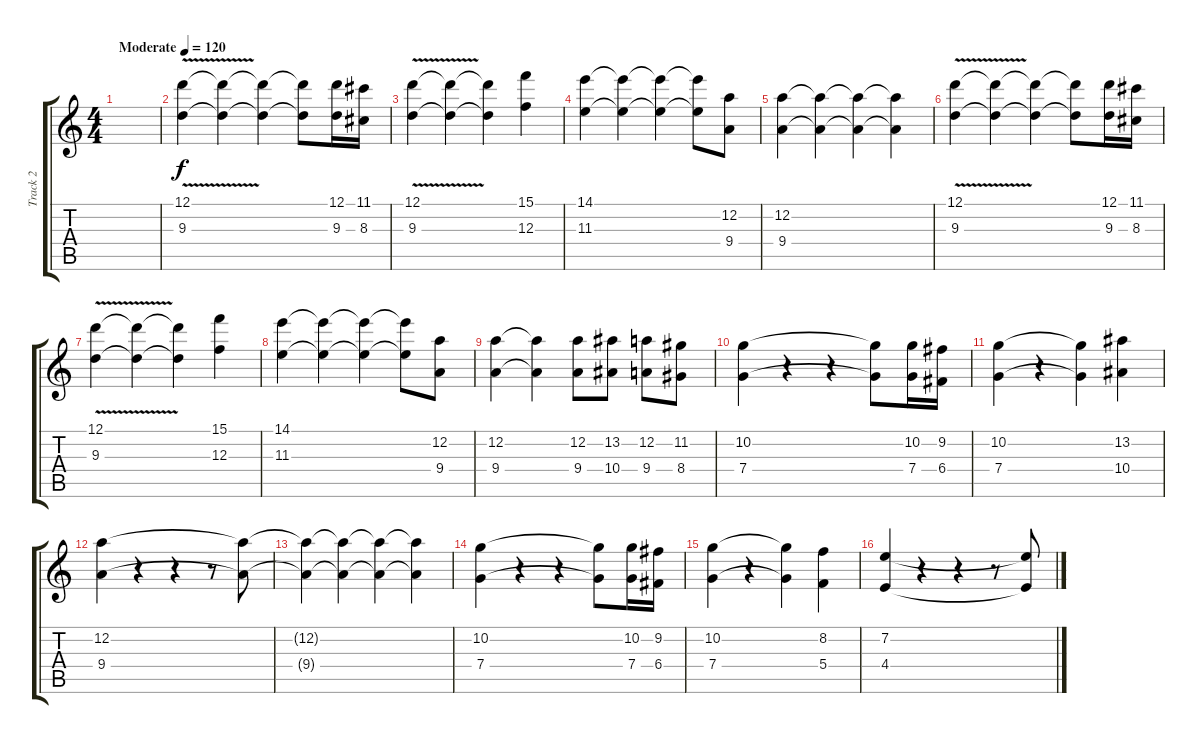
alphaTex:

\track ("Track 2" "Track 2") {instrument acousticguitarsteel}
\staff {score tabs}
\tuning (D4 A3 F3 C3 G2 D2) {hide}
\ts (4 4)
\tempo (120 "Moderate")
\clef g2
\ks c
|
(12.1{v} 9.3{v}).4 (12.1{t} 9.3{t}).4 (12.1{t} 9.3{t}).4 (12.1{t} 9.3{t}).8 (12.1 9.3).16 (11.1 8.3).16 |
(12.1{v} 9.3{v}).4 (12.1{t} 9.3{t}).4 (12.1{t} 9.3{t}).4 (15.1 12.3).4 |
(14.1 11.3).4 (14.1{t} 11.3{t}).4 (14.1{t} 11.3{t}).4 (14.1{t} 11.3{t}).8 (12.2 9.4).8 |
(12.2 9.4).4 (12.2{t} 9.4{t}).4 (12.2{t} 9.4{t}).4 (12.2{t} 9.4{t}).4 |
(12.1{v} 9.3{v}).4 (12.1{t} 9.3{t}).4 (12.1{t} 9.3{t}).4 (12.1{t} 9.3{t}).8 (12.1 9.3).16 (11.1 8.3).16 |
(12.1{v} 9.3{v}).4 (12.1{t} 9.3{t}).4 (12.1{t} 9.3{t}).4 (15.1 12.3).4 |
(14.1 11.3).4 (14.1{t} 11.3{t}).4 (14.1{t} 11.3{t}).4 (14.1{t} 11.3{t}).8 (12.2 9.4).8 |
(12.2 9.4).4 (12.2{t} 9.4{t}).4 (12.2 9.4).8 (13.2 10.4).8 (12.2 9.4).8 (11.2 8.4).8 |
(10.2 7.4).4 r.4 r.4 (10.2{t} 7.4{t}).8 (10.2 7.4).16 (9.2 6.4).16 |
(10.2 7.4).4 r.4 (10.2{t} 7.4{t}).4 (13.2 10.4).4 |
(12.2 9.4).4 r.4 r.4 r.8 (12.2{t} 9.4{t}).8 |
(12.2{t} 9.4{t}).4 (12.2{t} 9.4{t}).4 (12.2{t} 9.4{t}).4 (12.2{t} 9.4{t}).4 |
(10.2 7.4).4 r.4 r.4 (10.2{t} 7.4{t}).8 (10.2 7.4).16 (9.2 6.4).16 |
(10.2 7.4).4 r.4 (10.2{t} 7.4{t}).4 (8.2 5.4).4 |
(7.2 4.4).4 r.4 r.4 r.8 (7.2{t} 4.4{t}).8
